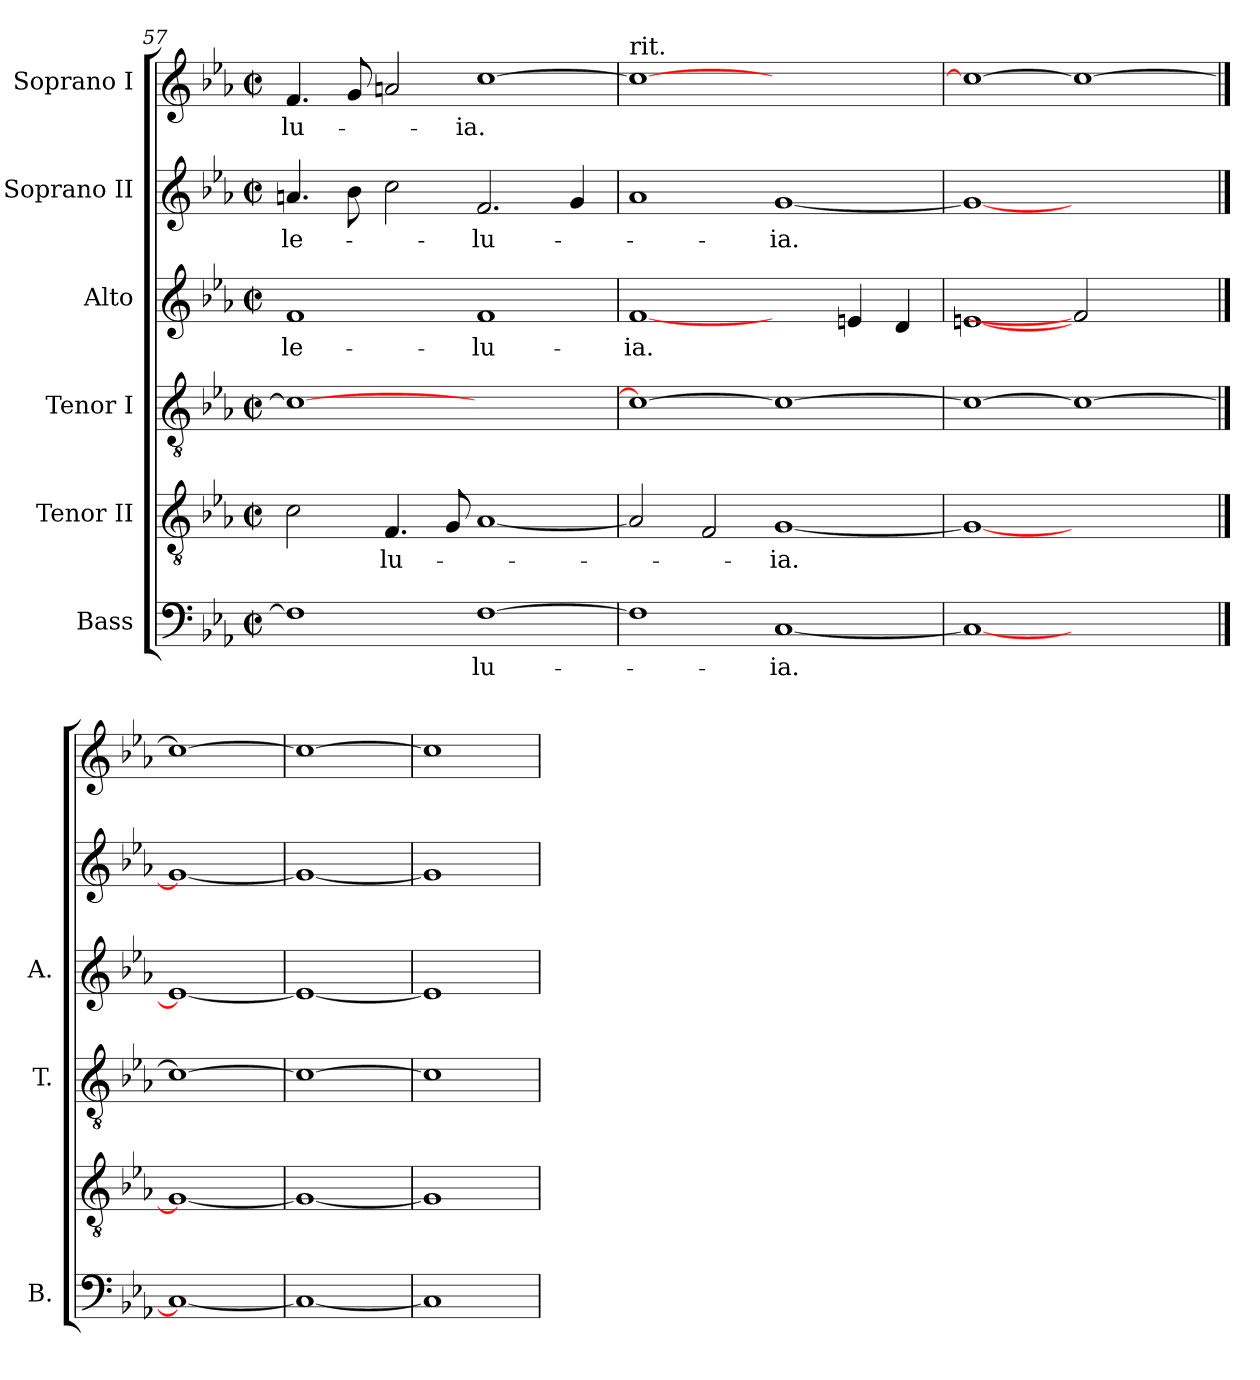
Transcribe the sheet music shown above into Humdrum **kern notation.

**kern	**text	**kern	**text	**kern	**kern	**text	**kern	**text	**kern	**text
*part6	*part6	*part5	*part5	*part4	*part3	*part3	*part2	*part2	*part1	*part1
*staff6	*staff6	*staff5	*staff5	*staff4	*staff3	*staff3	*staff2	*staff2	*staff1	*staff1
*I"Bass	*	*I"Tenor II	*	*I"Tenor I	*I"Alto	*	*I"Soprano II	*	*I"Soprano I	*
*I'B.	*	*	*	*I'T.	*I'A.	*	*	*	*	*
*clefF4	*	*clefGv2	*	*clefGv2	*clefG2	*	*clefG2	*	*clefG2	*
*	*	*ITrd7c12	*	*ITrd7c12	*ITrd7c12	*	*	*	*	*
*k[b-e-a-]	*	*k[b-e-a-]	*	*k[b-e-a-]	*k[b-e-a-]	*	*k[b-e-a-]	*	*k[b-e-a-]	*
*E-:	*	*E-:	*	*E-:	*E-:	*	*E-:	*	*E-:	*
*M2/2	*	*M2/2	*	*M2/2	*M2/2	*	*M2/2	*	*M2/2	*
*met(c|)	*	*met(c|)	*	*met(c|)	*met(c|)	*	*met(c|)	*	*met(c|)	*
=57	=57	=57	=57	=57	=57	=57	=57	=57	=57	=57
!	!	!	!	!	!	!LO:LY:b:color=#000000	!	!	!	!
!	!	!	!	!	!	!	!	!LO:LY:b:color=#000000	!	!
!	!	!	!	!	!	!	!	!	!	!LO:LY:b:color=#000000
1Fi]	.	2Ci\	.	1Ci_>	1Fi	-le-	4.ani/	-le-	4.fi/	-lu-
.	.	.	.	.	.	.	8b-i\	.	8gi/	.
!	!	!	!LO:LY:b:color=#000000	!	!	!	!	!	!	!
.	.	4.FFi/	-lu-	.	.	.	2cci\	.	2ani/	.
.	.	8GGi/	.	.	.	.	.	.	.	.
!	!LO:LY:b:color=#000000	!	!	!	!	!	!	!	!	!
!	!	!	!	!	!	!LO:LY:b:color=#000000	!	!	!	!
!	!	!	!	!	!	!	!	!LO:LY:b:color=#000000	!	!
!	!	!	!	!	!	!	!	!	!	!LO:LY:b:color=#000000
[>1Fi	-lu-	[<1AA-i	.	1ryy	1Fi	-lu-	2.fi/	-lu-	[>1cci	-ia.
.	.	.	.	.	.	.	4gi/	.	.	.
=58	=58	=58	=58	=58	=58	=58	=58	=58	=58	=58
!	!	!	!	!	!	!	!	!	!LO:TX:t=rit.	!
!	!	!	!	!	!	!LO:LY:b:color=#000000	!	!	!	!
1Fi]	.	2AA-i/]	.	1Ci_>	[1Fi	-ia.	1a-i	.	1cci_>	.
.	.	2FFi/	.	.	.	.	.	.	.	.
!	!LO:LY:b:color=#000000	!	!	!	!	!	!	!	!	!
!	!	!	!LO:LY:b:color=#000000	!	!	!	!	!	!	!
!	!	!	!	!	!	!	!	!LO:LY:b:color=#000000	!	!
[<1Ci	-ia.	[<1GGi	-ia.	1Ci_	2ryy	.	[<1gi	-ia.	1ryy	.
.	.	.	.	.	4Eni/	.	.	.	.	.
.	.	.	.	.	4Di/	.	.	.	.	.
=59	=59	=59	=59	=59	=59	=59	=59	=59	=59	=59
1Ci_<	.	1GGi_<	.	1Ci_>	[1Eni	.	1gi_<	.	1cci_>	.
1ryy	.	1ryy	.	1Ci_	2Fi]	.	1ryy	.	1cci_	.
.	.	.	.	.	2ryy	.	.	.	.	.
==60	==60	==60	==60	==60	==60	==60	==60	==60	==60	==60
1Ci_	.	1GGi_	.	1Ci_	1Ei_	.	1gi_	.	1cci_	.
=61	=61	=61	=61	=61	=61	=61	=61	=61	=61	=61
1Ci_	.	1GGi_	.	1Ci_	1Ei_	.	1gi_	.	1cci_	.
=62	=62	=62	=62	=62	=62	=62	=62	=62	=62	=62
1Ci]	.	1GGi]	.	1Ci]	1Ei]	.	1gi]	.	1cci]	.
=	=	=	=	=	=	=	=	=	=	=
*-	*-	*-	*-	*-	*-	*-	*-	*-	*-	*-
